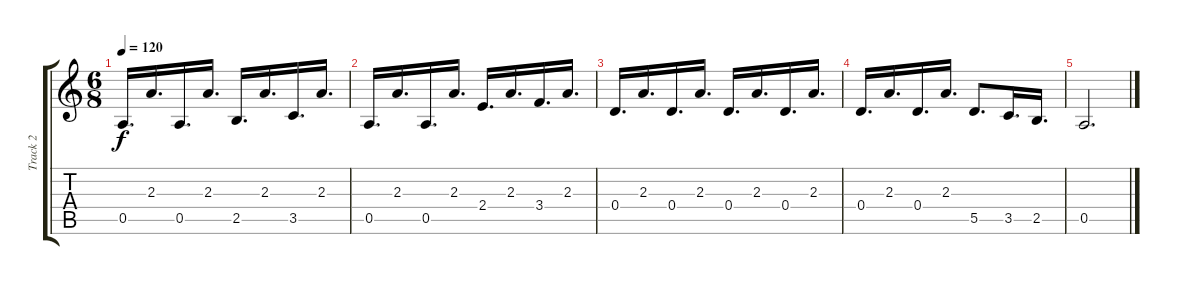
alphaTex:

\track ("Track 2" "Track 2") {instrument acousticguitarsteel}
\staff {score tabs}
\tuning (E4 B3 G3 D3 A2 D2) {hide}
\ts (6 8)
\tempo 120
\clef g2
\ks c
0.5.16{d dy f} 2.3.16{d} 0.5.16{d} 2.3.16{d} 2.5.16{d} 2.3.16{d} 3.5.16{d} 2.3.16{d} |
0.5.16{d} 2.3.16{d} 0.5.16{d} 2.3.16{d} 2.4.16{d} 2.3.16{d} 3.4.16{d} 2.3.16{d} |
0.4.16{d} 2.3.16{d} 0.4.16{d} 2.3.16{d} 0.4.16{d} 2.3.16{d} 0.4.16{d} 2.3.16{d} |
0.4.16{d} 2.3.16{d} 0.4.16{d} 2.3.16{d} 5.5.8{d} 3.5.16{d} 2.5.16{d} |
0.5.2{d}
